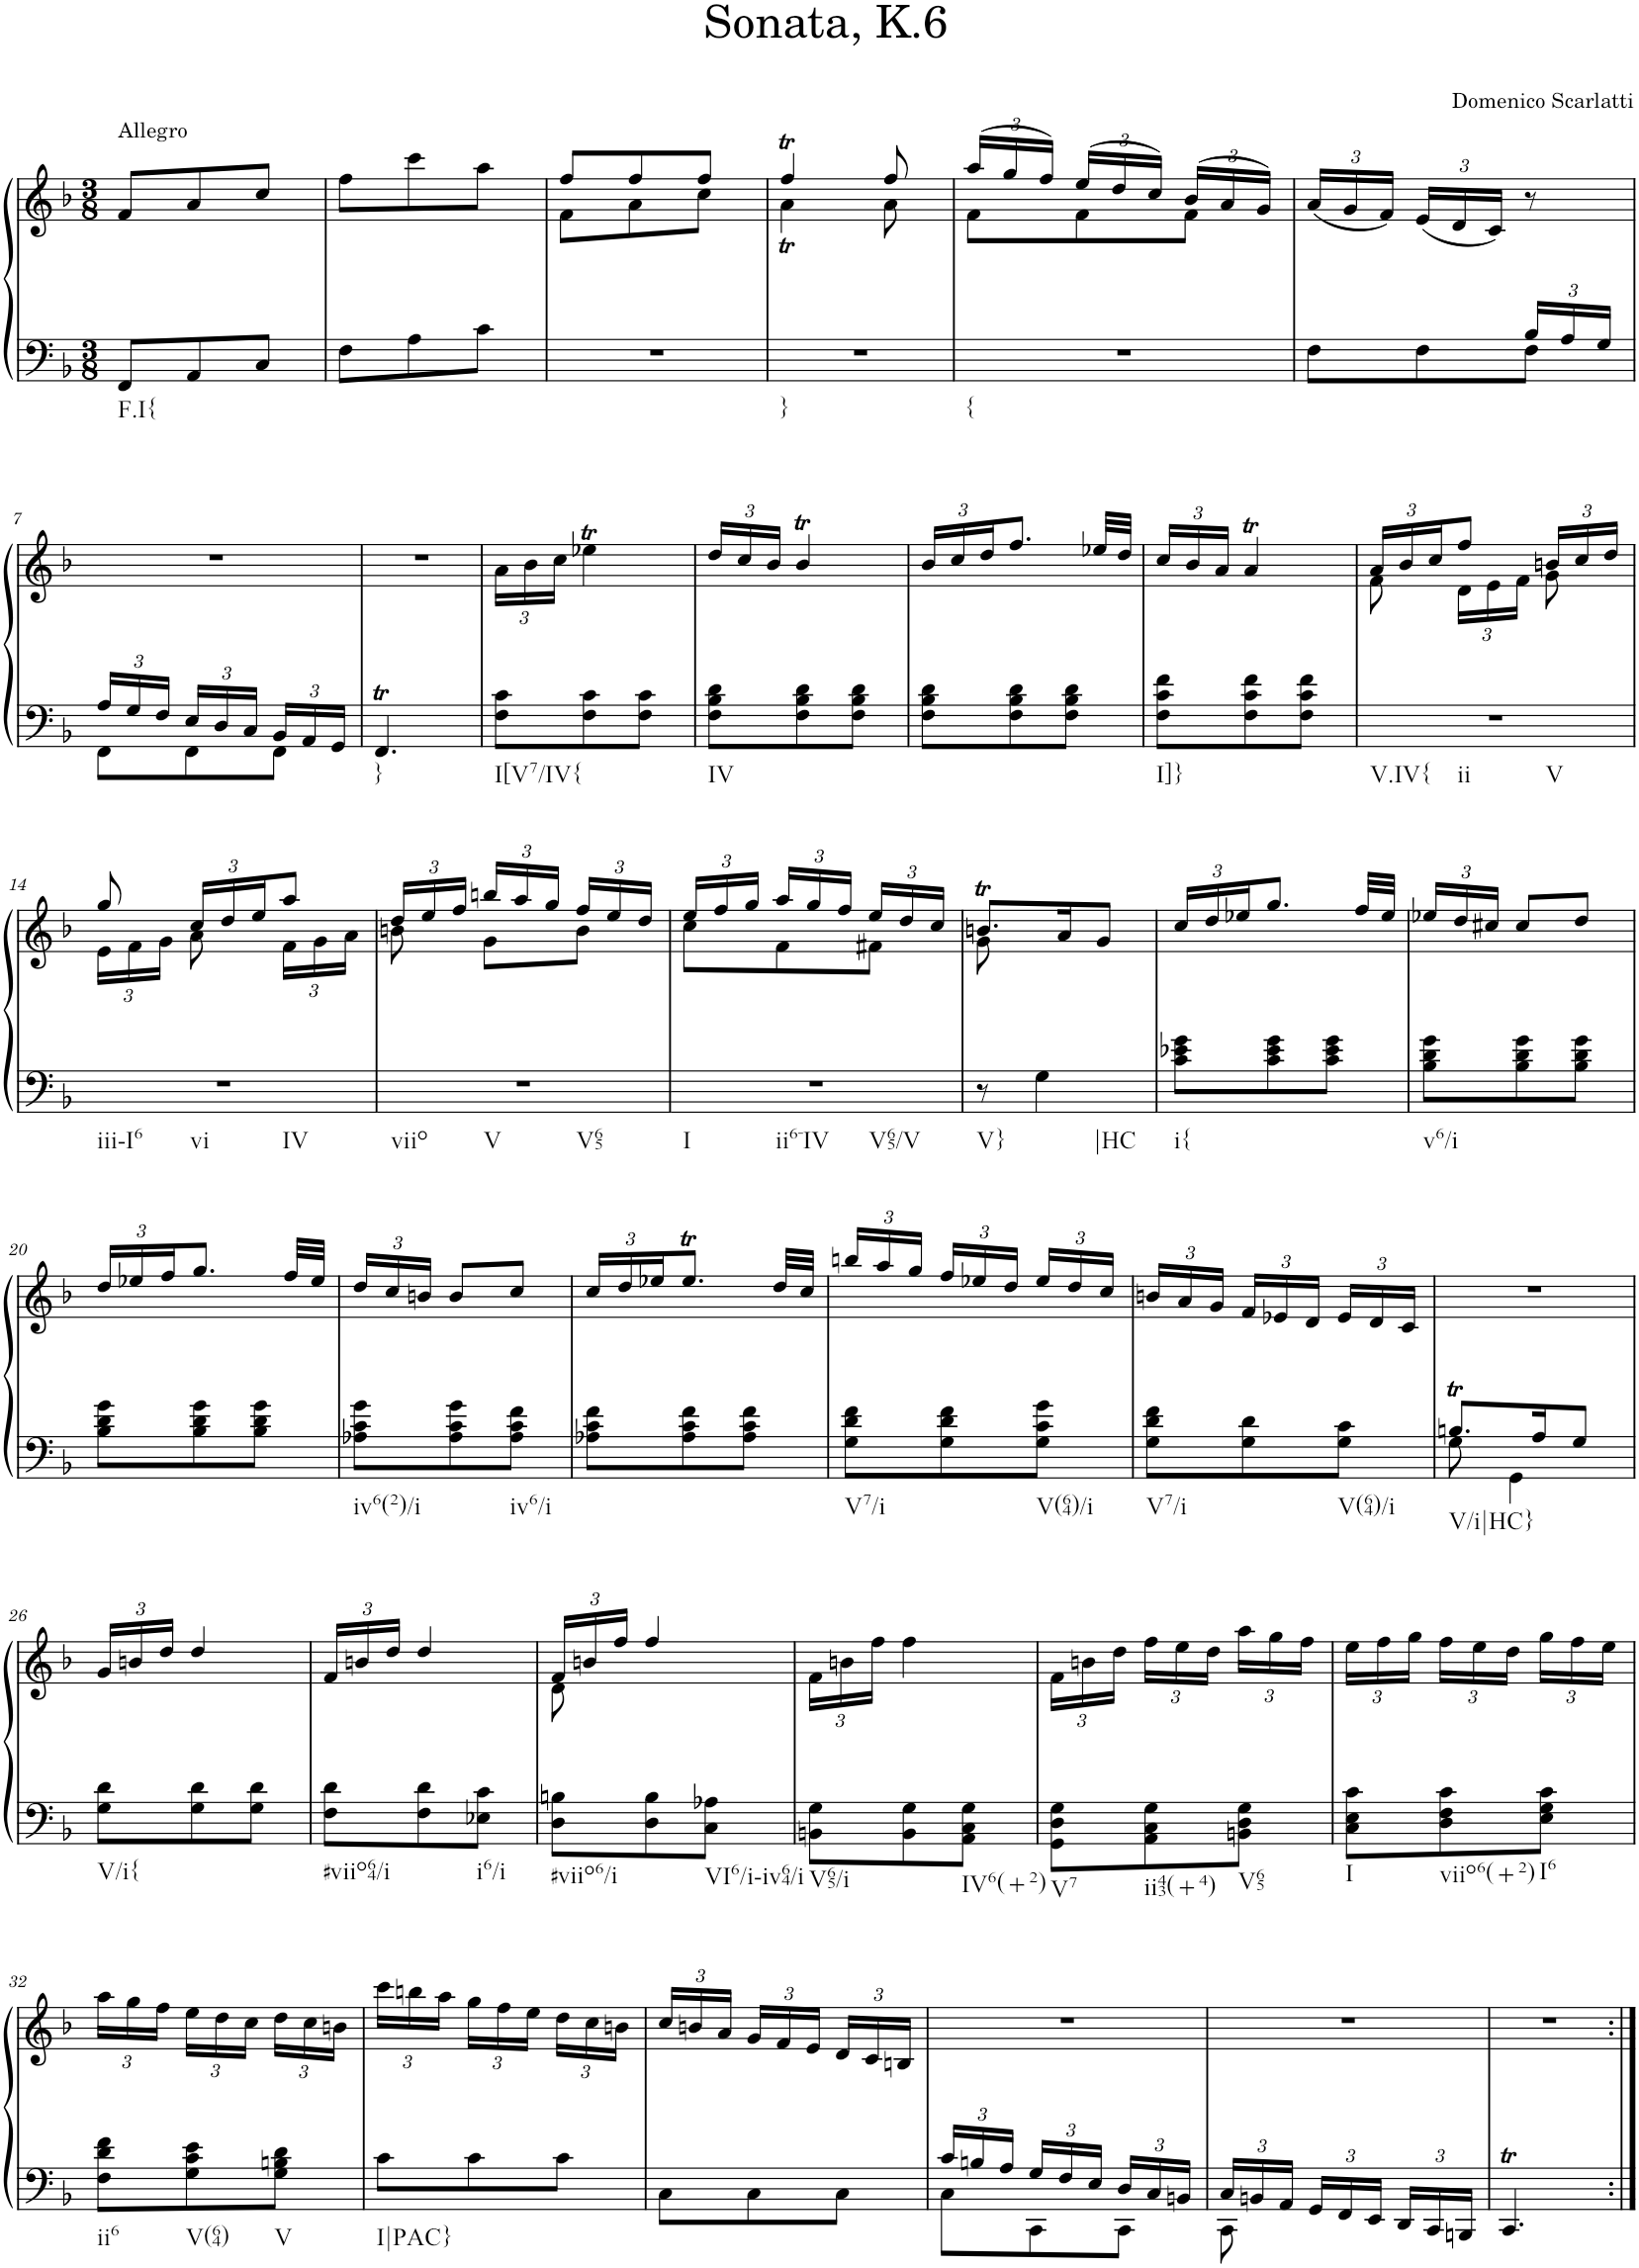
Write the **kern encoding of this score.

**kern	**kern
*part1	*part1
*staff2	*staff1
*I"Piano	*
*I'Pno.	*
*clefF4	*clefG2
*k[b-]	*k[b-]
*M3/8	*M3/8
=1	=1
!	!LO:TX:a:t=Allegro
!LO:TX:b:t=F.I{	!
8FF/L	8f/L
8AA/	8a/
8C/J	8cc/J
=2	=2
8F\L	8ff\L
8A\	8ccc\
8c\J	8aa\J
=3	=3
*	*^
4.r	8ff/L	8f\L
.	8ff/	8a\
.	8ff/J	8cc\J
=4	=4	=4
!LO:TX:b:t=}	!	!
4.r	4ffT/	4at\
.	8ff/	8a\
=5	=5	=5
*	*Xbrackettup	*
!LO:TX:b:t={	!	!
4.r	(24aa/LL	8f\L
.	24gg/	.
.	24ff/JJ)	.
.	(24ee/LL	8f\
.	24dd/	.
.	24cc/JJ)	.
.	(24b-/LL	8f\J
.	24a/	.
.	24g/JJ)	.
*	*v	*v
=6	=6
*^	*
4ryy	8F\L	(24a/LL
.	.	24g/
.	.	24f/JJ)
.	8F\	(24e/LL
.	.	24d/
.	.	24c/JJ)
*Xbrackettup	*	*
24B-/LL	8F\J	8r
24A/	.	.
24G/JJ	.	.
!!LO:LB:g=z
=7	=7	=7
24A/LL	8FF\L	4.r
24G/	.	.
24F/JJ	.	.
24E/LL	8FF\	.
24D/	.	.
24C/JJ	.	.
24BB-/LL	8FF\J	.
24AA/	.	.
24GG/JJ	.	.
*v	*v	*
=8	=8
!LO:TX:b:t=}	!
4.FFT/	4.r
=9	=9
!LO:TX:b:t=I[V7/IV{	!
8F\ 8c\L	24a\LL
.	24b-\
.	24cc\JJ
8F\ 8c\	4ee-XT\
8F\ 8c\J	.
=10	=10
!LO:TX:b:t=IV	!
8F\ 8B-\ 8d\L	24dd/LL
.	24cc/
.	24b-/JJ
8F\ 8B-\ 8d\	4b-T/
8F\ 8B-\ 8d\J	.
=11	=11
8F\ 8B-\ 8d\L	24b-/LL
.	24cc/
.	24dd/J
8F\ 8B-\ 8d\	8.ff/J
8F\ 8B-\ 8d\J	.
.	32ee-X/LLL
.	32dd/JJJ
=12	=12
!LO:TX:b:t=I]}	!
8F\ 8c\ 8f\L	24cc/LL
.	24b-/
.	24a/JJ
8F\ 8c\ 8f\	4at/
8F\ 8c\ 8f\J	.
=13	=13
*	*^
!LO:TX:b:t=V.IV{	!	!
!LO:TX:b:t=ii	!	!
!LO:TX:b:t=V	!	!
4.r	24a/LL	8f\
.	24b-/	.
.	24cc/J	.
.	8ff/J	24d\LL
.	.	24e\
.	.	24f\JJ
.	24bn/LL	8g\
.	24cc/	.
.	24dd/JJ	.
!!LO:LB:g=z	!!
=14	=14	=14
!LO:TX:b:t=iii-I6	!	!
!LO:TX:b:t=vi	!	!
!LO:TX:b:t=IV	!	!
4.r	8gg/	24e\LL
.	.	24f\
.	.	24g\JJ
.	24cc/LL	8a\
.	24dd/	.
.	24ee/J	.
.	8aa/J	24f\LL
.	.	24g\
.	.	24a\JJ
=15	=15	=15
!LO:TX:b:t=viio	!	!
!LO:TX:b:t=V	!	!
!LO:TX:b:t=V65	!	!
4.r	24dd/LL	8bn\
.	24ee/	.
.	24ff/JJ	.
.	24bbn/LL	8g\L
.	24aa/	.
.	24gg/JJ	.
.	24ff/LL	8b\J
.	24ee/	.
.	24dd/JJ	.
=16	=16	=16
!LO:TX:b:t=I	!	!
!LO:TX:b:t=ii6-IV	!	!
!LO:TX:b:t=V65/V	!	!
4.r	24ee/LL	8cc\L
.	24ff/	.
.	24gg/JJ	.
.	24aa/LL	8f\
.	24gg/	.
.	24ff/JJ	.
.	24ee/LL	8f#X\J
.	24dd/	.
.	24cc/JJ	.
=17	=17	=17
!LO:TX:b:t=V}	!	!
8r	8.bnt/L	8g\
!LO:TX:b:t=|HC	!	!
4G\	.	4ryy
.	16a/K	.
.	8g/J	.
*	*v	*v
=18	=18
!LO:TX:b:t=i{	!
8c\ 8e-X\ 8g\L	24cc/LL
.	24dd/
.	24ee-X/J
8c\ 8e-\ 8g\	8.gg/J
8c\ 8e-\ 8g\J	.
.	32ff/LLL
.	32ee-/JJJ
=19	=19
!LO:TX:b:t=v6/i	!
8B-\ 8d\ 8g\L	24ee-X/LL
.	24dd/
.	24cc#X/JJ
8B-\ 8d\ 8g\	8cc#/L
8B-\ 8d\ 8g\J	8dd/J
!!LO:LB:g=z
=20	=20
8B-\ 8d\ 8g\L	24dd/LL
.	24ee-X/
.	24ff/J
8B-\ 8d\ 8g\	8.gg/J
8B-\ 8d\ 8g\J	.
.	32ff/LLL
.	32ee-/JJJ
=21	=21
!LO:TX:b:t=iv6(2)/i	!
8A-X\ 8c\ 8g\L	24dd/LL
.	24cc/
.	24bn/JJ
8A-\ 8c\ 8g\	8b/L
!LO:TX:b:t=iv6/i	!
8A-\ 8c\ 8f\J	8cc/J
=22	=22
8A-X\ 8c\ 8f\L	24cc/LL
.	24dd/
.	24ee-X/J
8A-\ 8c\ 8f\	8.ee-T/J
8A-\ 8c\ 8f\J	.
.	32dd/LLL
.	32cc/JJJ
=23	=23
!LO:TX:b:t=V7/i	!
8G\ 8d\ 8f\L	24bbn/LL
.	24aa/
.	24gg/JJ
8G\ 8d\ 8f\	24ff/LL
.	24ee-X/
.	24dd/JJ
!LO:TX:b:t=V(64)/i	!
8G\ 8c\ 8g\J	24ee-/LL
.	24dd/
.	24cc/JJ
=24	=24
!LO:TX:b:t=V7/i	!
8G\ 8d\ 8f\L	24bn/LL
.	24a/
.	24g/JJ
8G\ 8d\	24f/LL
.	24e-X/
.	24d/JJ
!LO:TX:b:t=V(64)/i	!
8G\ 8c\J	24e-/LL
.	24d/
.	24c/JJ
=25	=25
*^	*
!LO:TX:b:t=V/i|HC}	!	!
8.Bnt/L	8G\	4.r
.	4GG\	.
16A/K	.	.
8G/J	.	.
*v	*v	*
!!LO:LB:g=z
=26	=26
!LO:TX:b:t=V/i{	!
8G\ 8d\L	24g/LL
.	24bn/
.	24dd/JJ
8G\ 8d\	4dd/
8G\ 8d\J	.
=27	=27
!LO:TX:b:t=#viio64/i	!
8F\ 8d\L	24f/LL
.	24bn/
.	24dd/JJ
8F\ 8d\	4dd/
!LO:TX:b:t=i6/i	!
8E-X\ 8c\J	.
=28	=28
*	*^
!LO:TX:b:t=#viio6/i	!	!
8D\ 8Bn\L	24f/LL	8d\
.	24bn/	.
.	24ff/JJ	.
8D\ 8B\	4ff/	4ryy
!LO:TX:b:t=VI6/i-iv64/i	!	!
8C\ 8A-X\J	.	.
*	*v	*v
=29	=29
!LO:TX:b:t=V65/i	!
8BBn\ 8G\L	24f\LL
.	24bn\
.	24ff\JJ
8BB\ 8G\	4ff\
!LO:TX:b:t=IV6(+2)	!
8AA\ 8C\ 8G\J	.
=30	=30
!LO:TX:b:t=V7	!
8GG\ 8D\ 8G\L	24f\LL
.	24bn\
.	24dd\JJ
!LO:TX:b:t=ii43(+4)	!
8AA\ 8C\ 8G\	24ff\LL
.	24ee\
.	24dd\JJ
!LO:TX:b:t=V65	!
8BBn\ 8D\ 8G\J	24aa\LL
.	24gg\
.	24ff\JJ
=31	=31
!LO:TX:b:t=I	!
8C\ 8E\ 8c\L	24ee\LL
.	24ff\
.	24gg\JJ
!LO:TX:b:t=viio6(+2)	!
8D\ 8F\ 8c\	24ff\LL
.	24ee\
.	24dd\JJ
!LO:TX:b:t=I6	!
8E\ 8G\ 8c\J	24gg\LL
.	24ff\
.	24ee\JJ
!!LO:LB:g=z
=32	=32
!LO:TX:b:t=ii6	!
8F\ 8d\ 8f\L	24aa\LL
.	24gg\
.	24ff\JJ
!LO:TX:b:t=V(64)	!
8G\ 8c\ 8e\	24ee\LL
.	24dd\
.	24cc\JJ
!LO:TX:b:t=V	!
8G\ 8Bn\ 8d\J	24dd\LL
.	24cc\
.	24bn\JJ
=33	=33
!LO:TX:b:t=I|PAC}	!
8c\L	24ccc\LL
.	24bbn\
.	24aa\JJ
8c\	24gg\LL
.	24ff\
.	24ee\JJ
8c\J	24dd\LL
.	24cc\
.	24bn\JJ
=34	=34
8C\L	24cc/LL
.	24bn/
.	24a/JJ
8C\	24g/LL
.	24f/
.	24e/JJ
8C\J	24d/LL
.	24c/
.	24Bn/JJ
=35	=35
*^	*
24c/LL	8C\L	4.r
24Bn/	.	.
24A/JJ	.	.
24G/LL	8CC\	.
24F/	.	.
24E/JJ	.	.
24D/LL	8CC\J	.
24C/	.	.
24BBn/JJ	.	.
=36	=36	=36
24C/LL	8CC\	4.r
24BBn/	.	.
24AA/JJ	.	.
24GG/LL	4ryy	.
24FF/	.	.
24EE/JJ	.	.
24DD/LL	.	.
24CC/	.	.
24BBBn/JJ	.	.
*v	*v	*
=37	=37
4.CCT/	4.r
=:|!	=:|!
*-	*-
